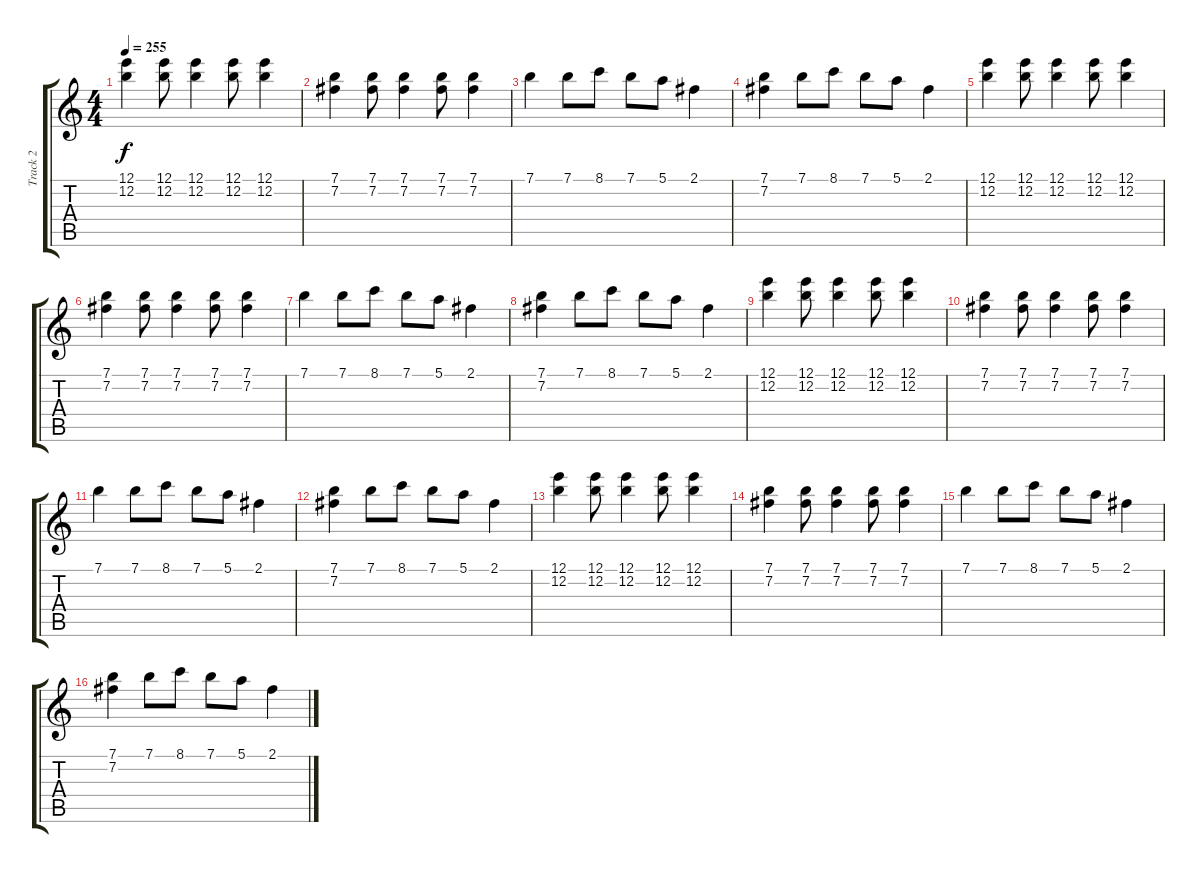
\track ("Track 2" "Track 2") {instrument overdrivenguitar}
\staff {score tabs}
\tuning (E4 B3 G3 D3 A2 E2) {hide}
\ts (4 4)
\tempo 255
\clef g2
\ks c
(12.1 12.2).4{dy f} (12.1 12.2).8 (12.1 12.2).4 (12.1 12.2).8 (12.1 12.2).4 |
(7.1 7.2).4 (7.1 7.2).8 (7.1 7.2).4 (7.1 7.2).8 (7.1 7.2).4 |
7.1.4 7.1.8 8.1.8 7.1.8 5.1.8 2.1.4 |
(7.1 7.2).4 7.1.8 8.1.8 7.1.8 5.1.8 2.1.4 |
(12.1 12.2).4 (12.1 12.2).8 (12.1 12.2).4 (12.1 12.2).8 (12.1 12.2).4 |
(7.1 7.2).4 (7.1 7.2).8 (7.1 7.2).4 (7.1 7.2).8 (7.1 7.2).4 |
7.1.4 7.1.8 8.1.8 7.1.8 5.1.8 2.1.4 |
(7.1 7.2).4 7.1.8 8.1.8 7.1.8 5.1.8 2.1.4 |
(12.1 12.2).4 (12.1 12.2).8 (12.1 12.2).4 (12.1 12.2).8 (12.1 12.2).4 |
(7.1 7.2).4 (7.1 7.2).8 (7.1 7.2).4 (7.1 7.2).8 (7.1 7.2).4 |
7.1.4 7.1.8 8.1.8 7.1.8 5.1.8 2.1.4 |
(7.1 7.2).4 7.1.8 8.1.8 7.1.8 5.1.8 2.1.4 |
(12.1 12.2).4 (12.1 12.2).8 (12.1 12.2).4 (12.1 12.2).8 (12.1 12.2).4 |
(7.1 7.2).4 (7.1 7.2).8 (7.1 7.2).4 (7.1 7.2).8 (7.1 7.2).4 |
7.1.4 7.1.8 8.1.8 7.1.8 5.1.8 2.1.4 |
(7.1 7.2).4 7.1.8 8.1.8 7.1.8 5.1.8 2.1.4
